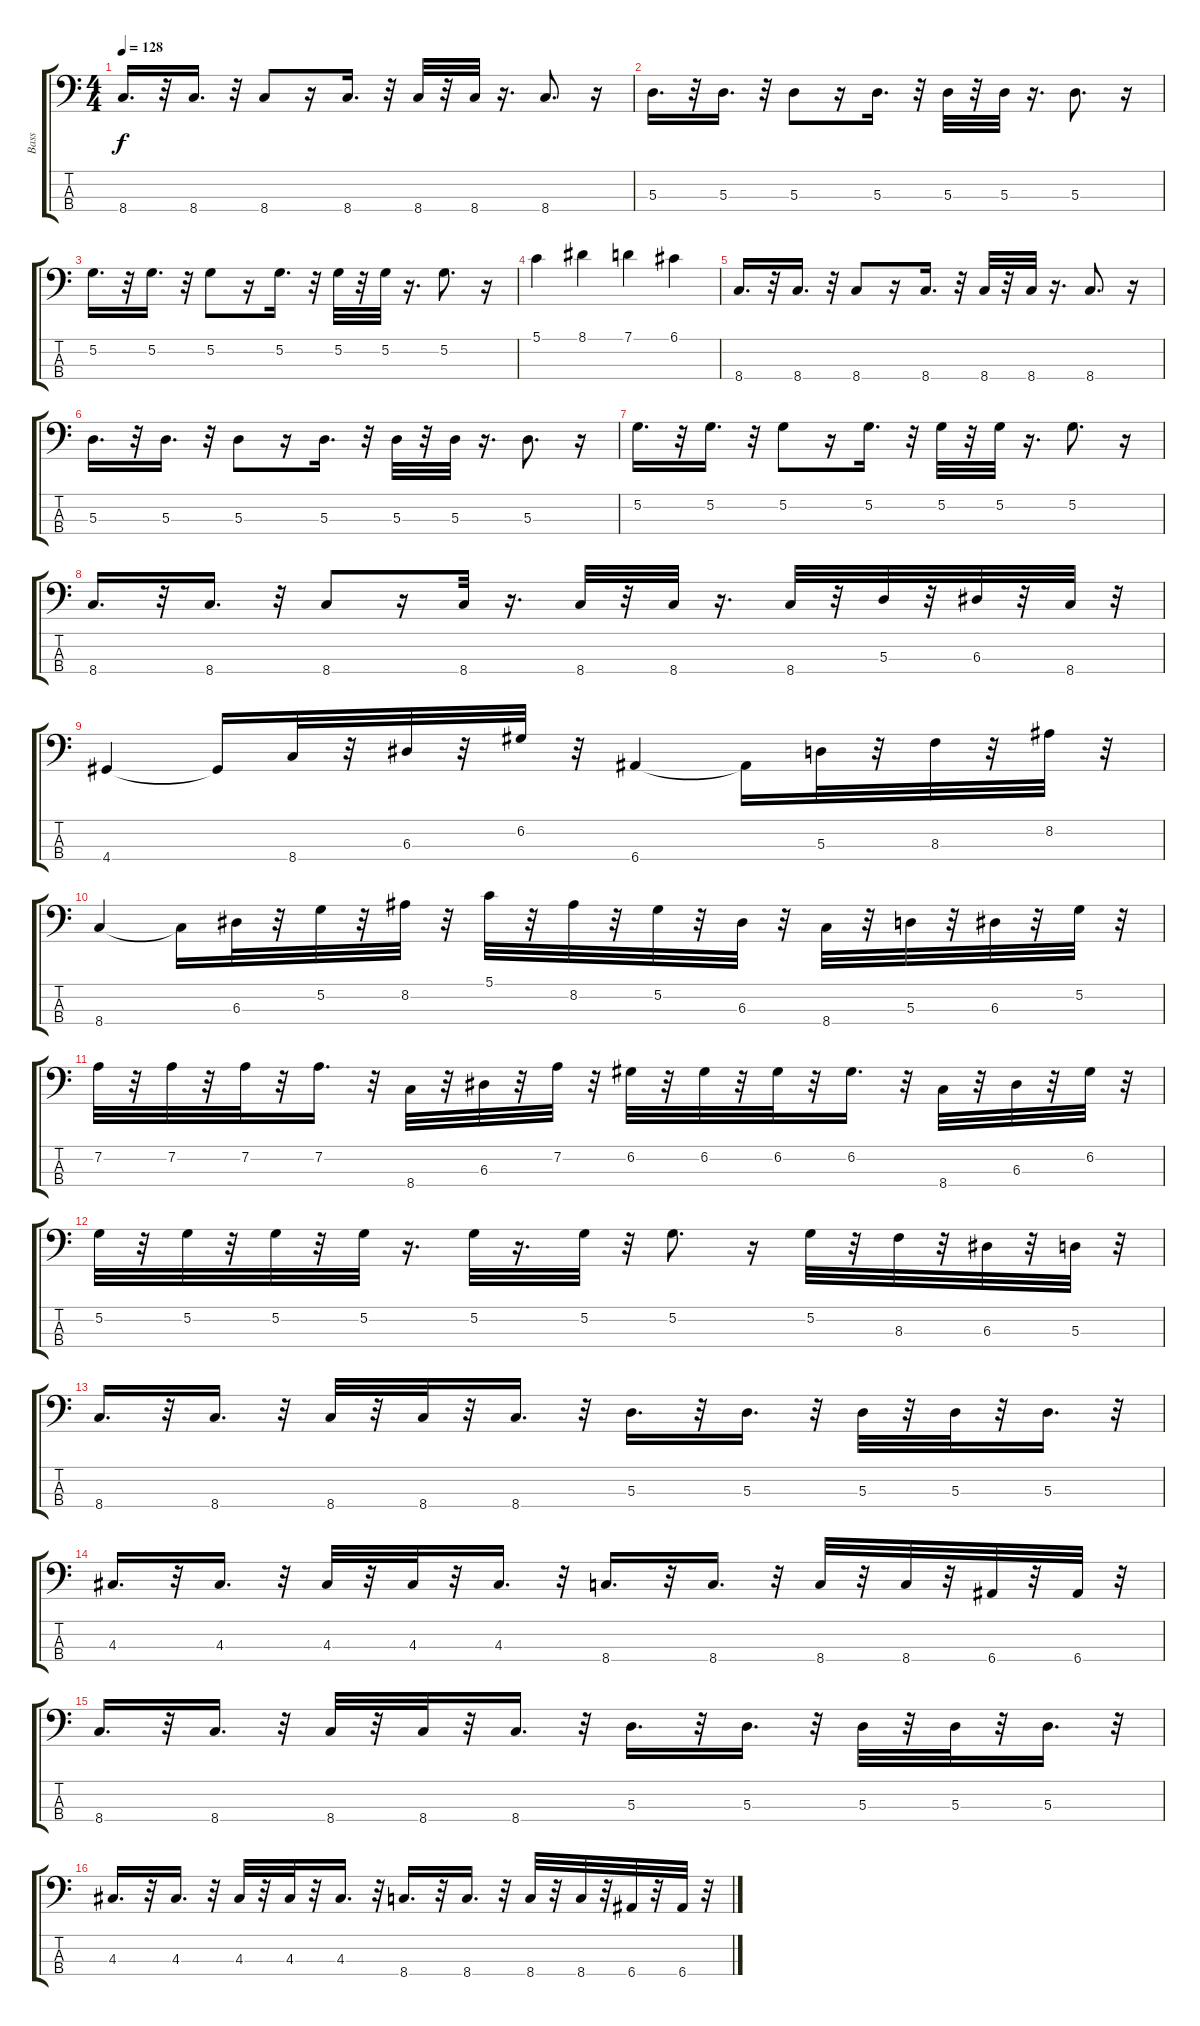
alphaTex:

\track ("Bass" "Bass") {instrument electricbassfinger}
\staff {score tabs}
\tuning (G2 D2 A1 E1) {hide}
\ts (4 4)
\tempo 128
\clef f4
\ks c
8.4.16{d dy f} r.32 8.4.16{d} r.32 8.4.8 r.16 8.4.16{d} r.32 8.4.32 r.32 8.4.32 r.16{d} 8.4.8{d} r.16 |
5.3.16{d} r.32 5.3.16{d} r.32 5.3.8 r.16 5.3.16{d} r.32 5.3.32 r.32 5.3.32 r.16{d} 5.3.8{d} r.16 |
5.2.16{d} r.32 5.2.16{d} r.32 5.2.8 r.16 5.2.16{d} r.32 5.2.32 r.32 5.2.32 r.16{d} 5.2.8{d} r.16 |
5.1.4 8.1.4 7.1.4 6.1.4 |
8.4.16{d} r.32 8.4.16{d} r.32 8.4.8 r.16 8.4.16{d} r.32 8.4.32 r.32 8.4.32 r.16{d} 8.4.8{d} r.16 |
5.3.16{d} r.32 5.3.16{d} r.32 5.3.8 r.16 5.3.16{d} r.32 5.3.32 r.32 5.3.32 r.16{d} 5.3.8{d} r.16 |
5.2.16{d} r.32 5.2.16{d} r.32 5.2.8 r.16 5.2.16{d} r.32 5.2.32 r.32 5.2.32 r.16{d} 5.2.8{d} r.16 |
8.4.16{d} r.32 8.4.16{d} r.32 8.4.8 r.16 8.4.32 r.16{d} 8.4.32 r.32 8.4.32 r.16{d} 8.4.32 r.32 5.3.32 r.32 6.3.32 r.32 8.4.32 r.32 |
4.4.4 4.4{t}.16 8.4.32 r.32 6.3.32 r.32 6.2.32 r.32 6.4.4 6.4{t}.16 5.3.32 r.32 8.3.32 r.32 8.2.32 r.32 |
8.4.4 8.4{t}.16 6.3.32 r.32 5.2.32 r.32 8.2.32 r.32 5.1.32 r.32 8.2.32 r.32 5.2.32 r.32 6.3.32 r.32 8.4.32 r.32 5.3.32 r.32 6.3.32 r.32 5.2.32 r.32 |
7.2.32 r.32 7.2.32 r.32 7.2.32 r.32 7.2.16{d} r.32 8.4.32 r.32 6.3.32 r.32 7.2.32 r.32 6.2.32 r.32 6.2.32 r.32 6.2.32 r.32 6.2.16{d} r.32 8.4.32 r.32 6.3.32 r.32 6.2.32 r.32 |
5.2.32 r.32 5.2.32 r.32 5.2.32 r.32 5.2.32 r.16{d} 5.2.32 r.16{d} 5.2.32 r.32 5.2.8{d} r.16 5.2.32 r.32 8.3.32 r.32 6.3.32 r.32 5.3.32 r.32 |
8.4.16{d} r.32 8.4.16{d} r.32 8.4.32 r.32 8.4.32 r.32 8.4.16{d} r.32 5.3.16{d} r.32 5.3.16{d} r.32 5.3.32 r.32 5.3.32 r.32 5.3.16{d} r.32 |
4.3.16{d} r.32 4.3.16{d} r.32 4.3.32 r.32 4.3.32 r.32 4.3.16{d} r.32 8.4.16{d} r.32 8.4.16{d} r.32 8.4.32 r.32 8.4.32 r.32 6.4.32 r.32 6.4.32 r.32 |
8.4.16{d} r.32 8.4.16{d} r.32 8.4.32 r.32 8.4.32 r.32 8.4.16{d} r.32 5.3.16{d} r.32 5.3.16{d} r.32 5.3.32 r.32 5.3.32 r.32 5.3.16{d} r.32 |
4.3.16{d} r.32 4.3.16{d} r.32 4.3.32 r.32 4.3.32 r.32 4.3.16{d} r.32 8.4.16{d} r.32 8.4.16{d} r.32 8.4.32 r.32 8.4.32 r.32 6.4.32 r.32 6.4.32 r.32
